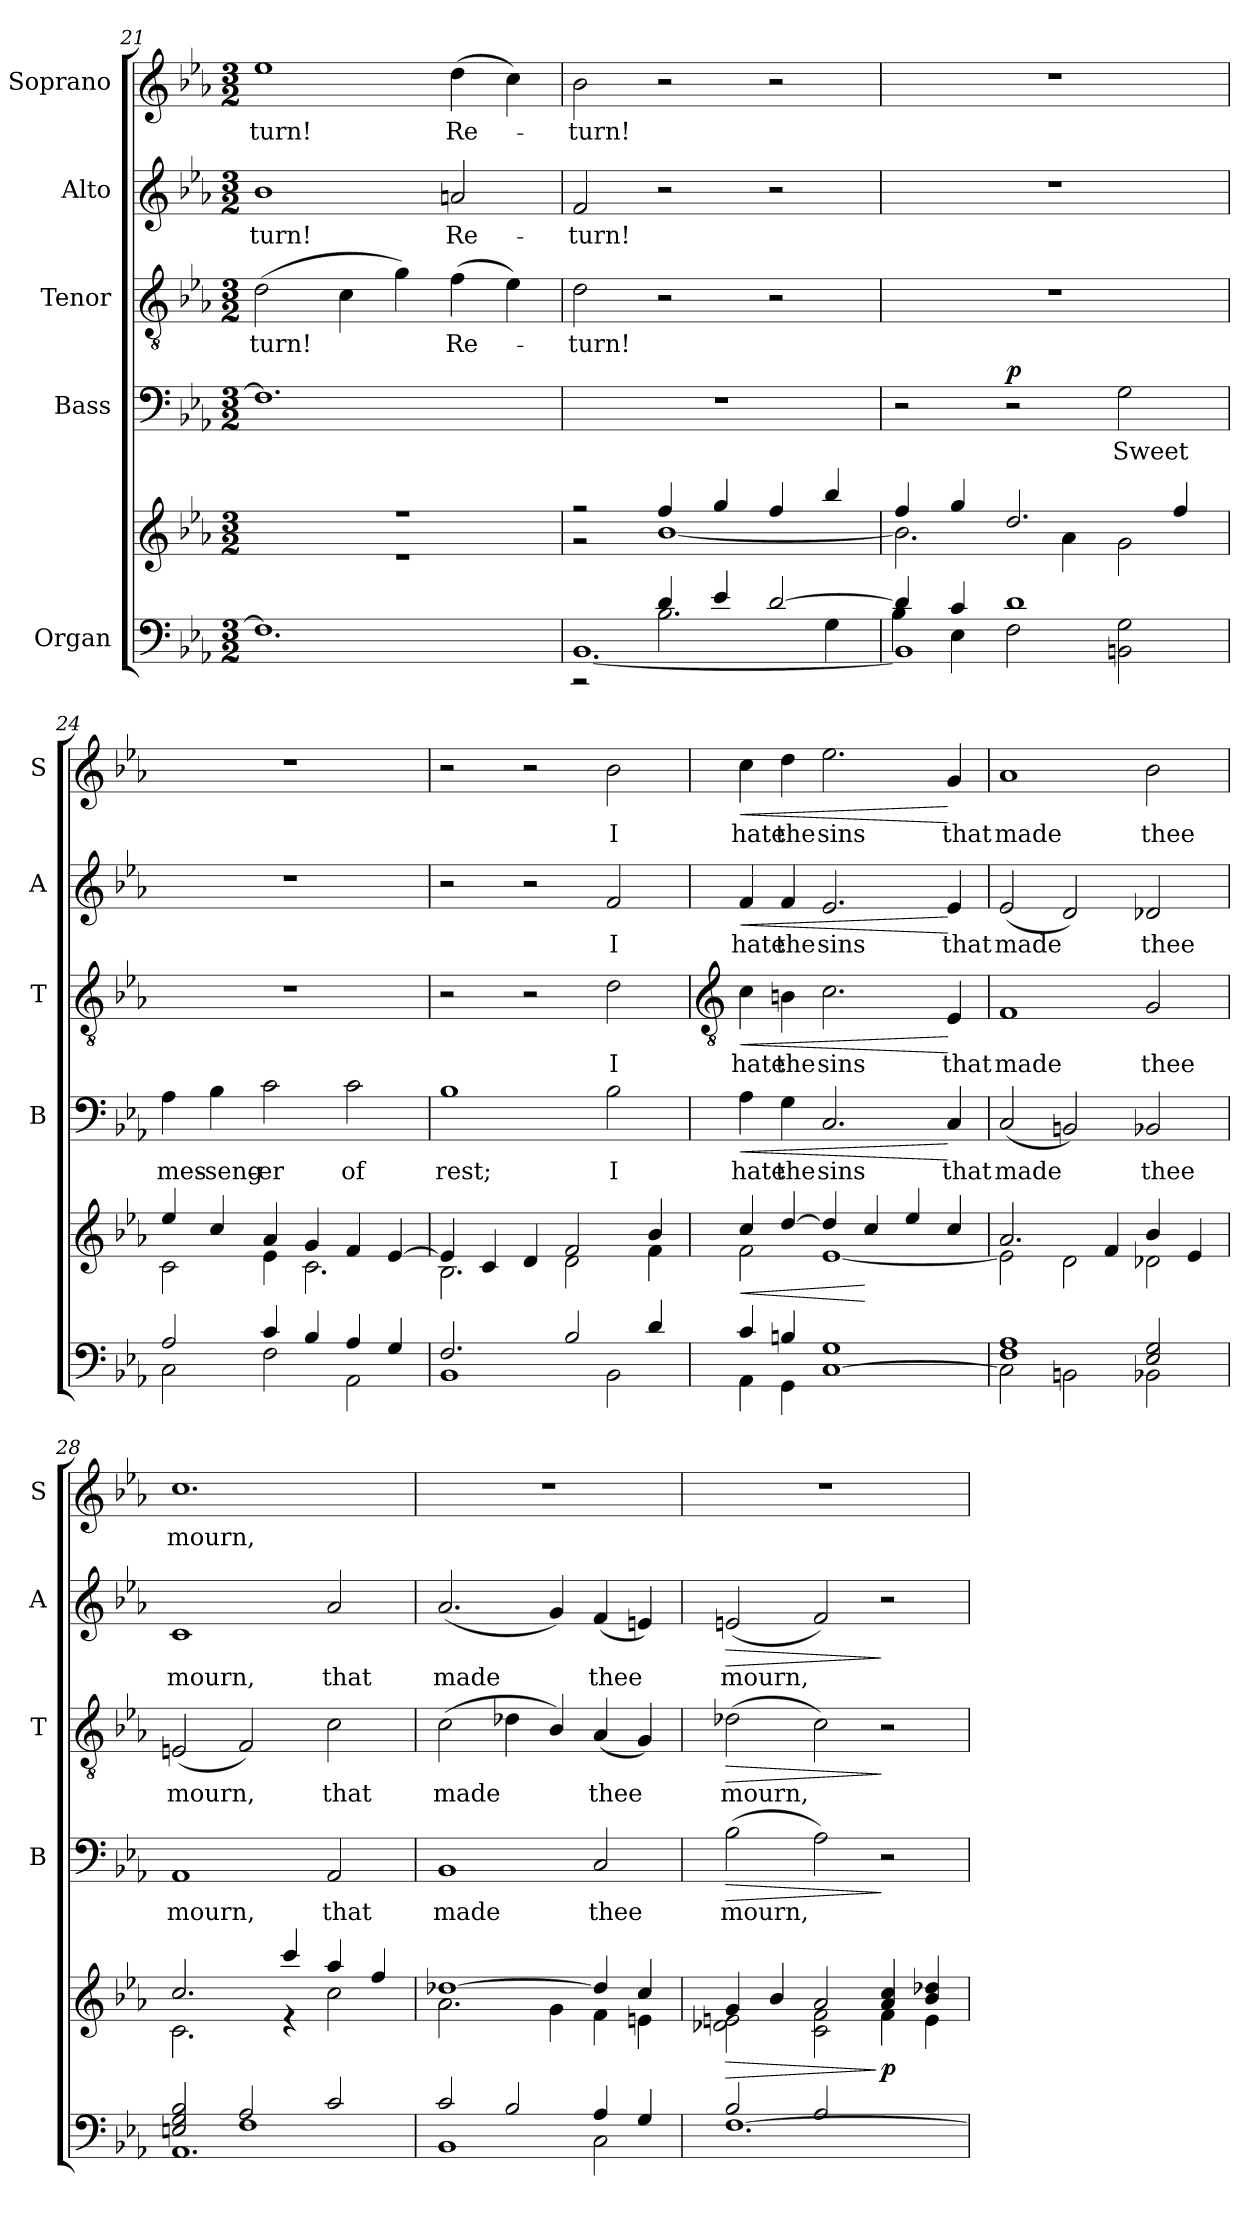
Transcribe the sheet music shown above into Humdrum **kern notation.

**kern	**kern	**dynam	**kern	**text	**dynam	**kern	**text	**dynam	**kern	**text	**dynam	**kern	**text	**dynam
*part5	*part5	*part5	*part4	*part4	*part4	*part3	*part3	*part3	*part2	*part2	*part2	*part1	*part1	*part1
*staff6	*staff5	*staff5/6	*staff4	*staff4	*staff4	*staff3	*staff3	*staff3	*staff2	*staff2	*staff2	*staff1	*staff1	*staff1
*I"Organ	*	*	*I"Bass	*	*	*I"Tenor	*	*	*I"Alto	*	*	*I"Soprano	*	*
*	*	*	*I'B	*	*	*I'T	*	*	*I'A	*	*	*I'S	*	*
*clefF4	*clefG2	*	*clefF4	*	*	*clefGv2	*	*	*clefG2	*	*	*clefG2	*	*
*k[b-e-a-]	*k[b-e-a-]	*	*k[b-e-a-]	*	*	*k[b-e-a-]	*	*	*k[b-e-a-]	*	*	*k[b-e-a-]	*	*
*E-:	*E-:	*	*E-:	*	*	*E-:	*	*	*E-:	*	*	*E-:	*	*
*M3/2	*M3/2	*	*M3/2	*	*	*M3/2	*	*	*M3/2	*	*	*M3/2	*	*
=21	=21	=21	=21	=21	=21	=21	=21	=21	=21	=21	=21	=21	=21	=21
*^	*^	*	*	*	*	*	*	*	*	*	*	*	*	*
!LO:N:vis=1	!LO:N:vis=1	!LO:N:vis=1	!LO:N:vis=1	!	!	!	!	!	!LO:LY:b	!	!	!LO:LY:b	!	!	!LO:LY:b	!
*	*^	*	*	*	*	*	*	*	*	*	*	*	*	*	*	*
1.ryy	1.ryy	1.F\]	1.r	1.r	.	1.F]	.	.	(>2d	-turn!	.	1b-	-turn!	.	1ee-	-turn!	.
.	.	.	.	.	.	.	.	.	4c	.	.	.	.	.	.	.	.
.	.	.	.	.	.	.	.	.	4g)	.	.	.	.	.	.	.	.
!	!	!	!	!	!	!	!	!	!	!LO:LY:b	!	!	!LO:LY:b	!	!	!LO:LY:b	!
.	.	.	.	.	.	.	.	.	(>4f	Re-	.	2an	Re-	.	(>4dd	Re-	.
.	.	.	.	.	.	.	.	.	4e-)	.	.	.	.	.	4cc)	.	.
=22	=22	=22	=22	=22	=22	=22	=22	=22	=22	=22	=22	=22	=22	=22	=22	=22	=22
!	!	!	!	!	!	!LO:N:vis=1	!	!	!	!LO:LY:b	!	!	!LO:LY:b	!	!	!LO:LY:b	!
2ryy	[1.BB-\	2r	2r	2r	.	1.r	.	.	2d	turn!	.	2f	-turn!	.	2b-	turn!	.
4d/	.	2.B-\	4ff/	[1b-\	.	.	.	.	2r	.	.	2r	.	.	2r	.	.
4e-/	.	.	4gg/	.	.	.	.	.	.	.	.	.	.	.	.	.	.
[2d/	.	.	4ff/	.	.	.	.	.	2r	.	.	2r	.	.	2r	.	.
.	.	4G\	4bb-/	.	.	.	.	.	.	.	.	.	.	.	.	.	.
=23	=23	=23	=23	=23	=23	=23	=23	=23	=23	=23	=23	=23	=23	=23	=23	=23	=23
!	!	!	!	!	!	!	!	!	!LO:N:vis=1	!	!	!LO:N:vis=1	!	!	!LO:N:vis=1	!	!
4d/]	1BB-\]	4B-\	4ff/	2.b-\]	.	2r	.	.	1.r	.	.	1.r	.	.	1.r	.	.
4c/	.	4E-\	4gg/	.	.	.	.	.	.	.	.	.	.	.	.	.	.
!	!	!	!	!	!	!	!	!LO:DY:b	!	!	!	!	!	!	!	!	!
1d/	.	2F\	2.dd/	.	.	2r	.	p	.	.	.	.	.	.	.	.	.
.	.	.	.	4a-\	.	.	.	.	.	.	.	.	.	.	.	.	.
!	!	!	!	!	!	!	!LO:LY:b	!	!	!	!	!	!	!	!	!	!
.	2ryy	2BBn\ 2G\	.	2g\	.	2G	Sweet	.	.	.	.	.	.	.	.	.	.
.	.	.	4ff/	.	.	.	.	.	.	.	.	.	.	.	.	.	.
=24	=24	=24	=24	=24	=24	=24	=24	=24	=24	=24	=24	=24	=24	=24	=24	=24	=24
!	!LO:N:vis=1	!	!	!	!	!	!LO:LY:b	!	!LO:N:vis=1	!	!	!LO:N:vis=1	!	!	!LO:N:vis=1	!	!
2A-/	1.ryy	2C\	4ee-/	2c\	.	4A-	mes-	.	1.r	.	.	1.r	.	.	1.r	.	.
!	!	!	!	!	!	!	!LO:LY:b	!	!	!	!	!	!	!	!	!	!
.	.	.	4cc/	.	.	4B-	-seng-	.	.	.	.	.	.	.	.	.	.
!	!	!	!	!	!	!	!LO:LY:b	!	!	!	!	!	!	!	!	!	!
4c/	.	2F\	4a-/	4e-\	.	2c	-er	.	.	.	.	.	.	.	.	.	.
4B-/	.	.	4g/	2.c\	.	.	.	.	.	.	.	.	.	.	.	.	.
!	!	!	!	!	!	!	!LO:LY:b	!	!	!	!	!	!	!	!	!	!
4A-/	.	2AA-\	4f/	.	.	2c	of	.	.	.	.	.	.	.	.	.	.
4G/	.	.	[4e-/	.	.	.	.	.	.	.	.	.	.	.	.	.	.
=25	=25	=25	=25	=25	=25	=25	=25	=25	=25	=25	=25	=25	=25	=25	=25	=25	=25
!	!LO:N:vis=1	!	!	!	!	!	!LO:LY:b	!	!	!	!	!	!	!	!	!	!
2.F/	1.ryy	1BB-\	4e-/]	2.B-\	.	1B-	rest;	.	2r	.	.	2r	.	.	2r	.	.
.	.	.	4c/	.	.	.	.	.	.	.	.	.	.	.	.	.	.
.	.	.	4d/	.	.	.	.	.	2r	.	.	2r	.	.	2r	.	.
2B-/	.	.	2f/	2d\	.	.	.	.	.	.	.	.	.	.	.	.	.
!	!	!	!	!	!	!	!LO:LY:b	!	!	!LO:LY:b	!	!	!LO:LY:b	!	!	!LO:LY:b	!
.	.	2BB-\	.	.	.	2B-	I	.	2d	I	.	2f	I	.	2b-	I	.
4d/	.	.	4b-/	4f\	.	.	.	.	.	.	.	.	.	.	.	.	.
!!LO:LB:g=z
=26	=26	=26	=26	=26	=26	=26	=26	=26	=26	=26	=26	=26	=26	=26	=26	=26	=26
*	*	*	*	*	*	*	*	*	*clefGv2	*	*	*	*	*	*	*	*
!	!LO:N:vis=1	!	!	!	!LO:HP:b	!	!LO:LY:b	!LO:HP:b	!	!LO:LY:b	!LO:HP:b	!	!LO:LY:b	!LO:HP:b	!	!LO:LY:b	!LO:HP:b
4c/	1.ryy	4AA-\	4cc/	2f\	<	4A-	hate	<	4c	hate	<	4f	hate	<	4cc	hate	<
!	!	!	!	!	!	!	!LO:LY:b	!	!	!LO:LY:b	!	!	!LO:LY:b	!	!	!LO:LY:b	!
4Bn/	.	4GG\	[4dd/	.	.	4G	the	.	4Bn	the	.	4f	the	.	4dd	the	.
!	!	!	!	!	!	!	!LO:LY:b	!	!	!LO:LY:b	!	!	!LO:LY:b	!	!	!LO:LY:b	!
1G/	.	[1C\	4dd/]	[1e-\	.	2.C	sins	.	2.c	sins	.	2.e-	sins	.	2.ee-	sins	.
.	.	.	4cc/	.	[	.	.	.	.	.	.	.	.	.	.	.	.
.	.	.	4ee-/	.	.	.	.	.	.	.	.	.	.	.	.	.	.
!	!	!	!	!	!	!	!LO:LY:b	!	!	!LO:LY:b	!	!	!LO:LY:b	!	!	!LO:LY:b	!
.	.	.	4cc/	.	.	4C	that	[	4E-	that	[	4e-	that	[	4g	that	[
=27	=27	=27	=27	=27	=27	=27	=27	=27	=27	=27	=27	=27	=27	=27	=27	=27	=27
!	!LO:N:vis=1	!	!	!	!	!	!LO:LY:b	!	!	!LO:LY:b	!	!	!LO:LY:b	!	!	!LO:LY:b	!
1F/ 1A-/	1.ryy	2C\]	2.a-/	2e-\]	.	(<2C	made	.	1F	made	.	(<2e-	made	.	1a-	made	.
.	.	2BBn\	.	2d\	.	2BBn)	.	.	.	.	.	2d)	.	.	.	.	.
.	.	.	4f/	.	.	.	.	.	.	.	.	.	.	.	.	.	.
!	!	!	!	!	!	!	!LO:LY:b	!	!	!LO:LY:b	!	!	!LO:LY:b	!	!	!LO:LY:b	!
2E-/ 2G/	.	2BB-X\	4b-/	2d-X\	.	2BB-X	thee	.	2G	thee	.	2d-X	thee	.	2b-	thee	.
.	.	.	4e-/	.	.	.	.	.	.	.	.	.	.	.	.	.	.
=28	=28	=28	=28	=28	=28	=28	=28	=28	=28	=28	=28	=28	=28	=28	=28	=28	=28
!	!	!	!	!	!	!	!LO:LY:b	!	!	!LO:LY:b	!	!	!LO:LY:b	!	!	!LO:LY:b	!
2En/ 2G/ 2B-/	2ryy	1.AA-\	2.cc/	2.c\	.	1AA-	mourn,	.	(<2En	mourn,	.	1c	mourn,	.	1.cc	mourn,	.
2A-/	1F\	.	.	.	.	.	.	.	2F)	.	.	.	.	.	.	.	.
.	.	.	4ccc/	4r	.	.	.	.	.	.	.	.	.	.	.	.	.
!	!	!	!	!	!	!	!LO:LY:b	!	!	!LO:LY:b	!	!	!LO:LY:b	!	!	!	!
2c/	.	.	4aa-/	2cc\	.	2AA-	that	.	2c	that	.	2a-	that	.	.	.	.
.	.	.	4ff/	.	.	.	.	.	.	.	.	.	.	.	.	.	.
=29	=29	=29	=29	=29	=29	=29	=29	=29	=29	=29	=29	=29	=29	=29	=29	=29	=29
!	!LO:N:vis=1	!	!	!	!	!	!LO:LY:b	!	!	!LO:LY:b	!	!	!LO:LY:b	!	!LO:N:vis=1	!	!
2c/	1.ryy	1BB-\	[1dd-X/	2.a-\	.	1BB-	made	.	(>2c	made	.	(<2.a-	made	.	1.r	.	.
2B-/	.	.	.	.	.	.	.	.	4d-X	.	.	.	.	.	.	.	.
.	.	.	.	4g\	.	.	.	.	4B-/)	.	.	4g)	.	.	.	.	.
!	!	!	!	!	!	!	!LO:LY:b	!	!	!LO:LY:b	!	!	!LO:LY:b	!	!	!	!
4A-/	.	2C\	4dd-/]	4f\	.	2C	thee	.	(<4A-	thee	.	(<4f	thee	.	.	.	.
4G/	.	.	4cc/	4en\	.	.	.	.	4G)	.	.	4en)	.	.	.	.	.
=30	=30	=30	=30	=30	=30	=30	=30	=30	=30	=30	=30	=30	=30	=30	=30	=30	=30
!	!LO:N:vis=1	!	!	!	!LO:HP:b	!	!LO:LY:b	!LO:HP:b	!	!LO:LY:b	!LO:HP:b	!	!LO:LY:b	!LO:HP:b	!LO:N:vis=1	!	!
2B-/	1.ryy	[1.F\	4g/	2d-X\ 2en\	>	(>2B-	mourn,	>	(>2d-X	mourn,	>	(<2en	mourn,	>	1.r	.	.
.	.	.	4b-/	.	.	.	.	.	.	.	.	.	.	.	.	.	.
2A-/	.	.	2a-/	2c\ 2f\	.	2A-)	.	.	2c)	.	.	2f)	.	.	.	.	.
!	!	!	!	!	!LO:DY:n=1:b	!	!	!	!	!	!	!	!	!	!	!	!
2ryy	.	.	4a-/ 4cc/	4f\	] p	2r	.	]	2r	.	]	2r	.	]	.	.	.
.	.	.	4b-/ 4dd-X/	4e\	.	.	.	.	.	.	.	.	.	.	.	.	.
*v	*v	*v	*	*	*	*	*	*	*	*	*	*	*	*	*	*	*
*	*v	*v	*	*	*	*	*	*	*	*	*	*	*	*	*
=	=	=	=	=	=	=	=	=	=	=	=	=	=	=
*-	*-	*-	*-	*-	*-	*-	*-	*-	*-	*-	*-	*-	*-	*-
